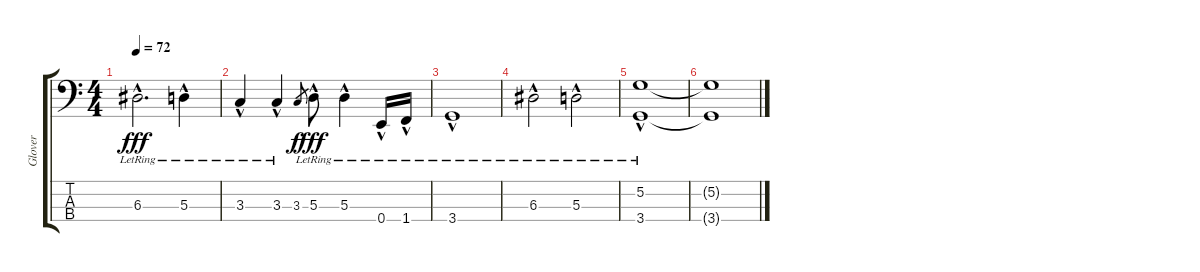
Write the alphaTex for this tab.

\track ("Glover" "Glover") {instrument electricbasspick}
\staff {score tabs}
\tuning (G2 D2 A1 E1) {hide}
\ts (4 4)
\tempo 72
\clef f4
\ks c
6.3{hac lr}.2{d dy fff} 5.3{hac lr}.4 |
3.3{hac lr}.4 3.3{hac lr}.4 3.3.8{gr dy f} 5.3{hac lr}.8{dy fff} 5.3{hac lr}.4 0.4{hac lr}.16 1.4{hac lr}.16 |
3.4{hac lr}.1 |
6.3{hac lr}.2 5.3{hac lr}.2 |
(5.2{hac lr} 3.4{hac lr}).1{volume 4} |
(5.2{t} 3.4{t}).1
